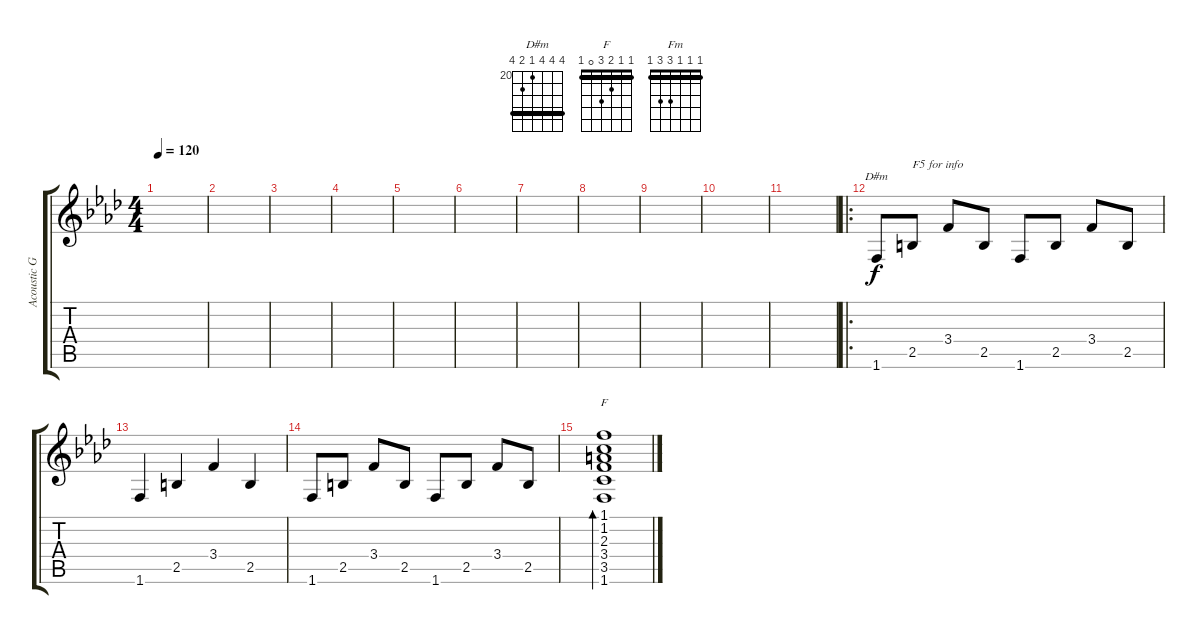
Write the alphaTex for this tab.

\track ("Acoustic Guitar" "Acoustic G") {instrument acousticguitarnylon}
\staff {score tabs}
\tuning (E4 B3 G3 D3 A2 E2) {hide}
\chord ("D#m" 23 23 23 20 21 23) {firstfret 20 barre 23}
\chord ("F" 1 1 2 3 0 1) {barre 1}
\chord ("Fm" 1 1 1 3 3 1) {barre 1}
\ts (4 4)
\tempo 120
\clef g2
\ks fminor
|
|
|
|
|
|
|
|
|
|
|
\ro
1.6.8{ch "D#m"} 2.5.8{txt "F5 for info"} 3.4.8 2.5.8 1.6.8 2.5.8 3.4.8 2.5.8 |
1.6.4 2.5.4 3.4.4 2.5.4 |
1.6.8 2.5.8 3.4.8 2.5.8 1.6.8 2.5.8 3.4.8 2.5.8 |
(1.1 1.2 2.3 3.4 3.5 1.6).1{bd 480 ch "F"}
